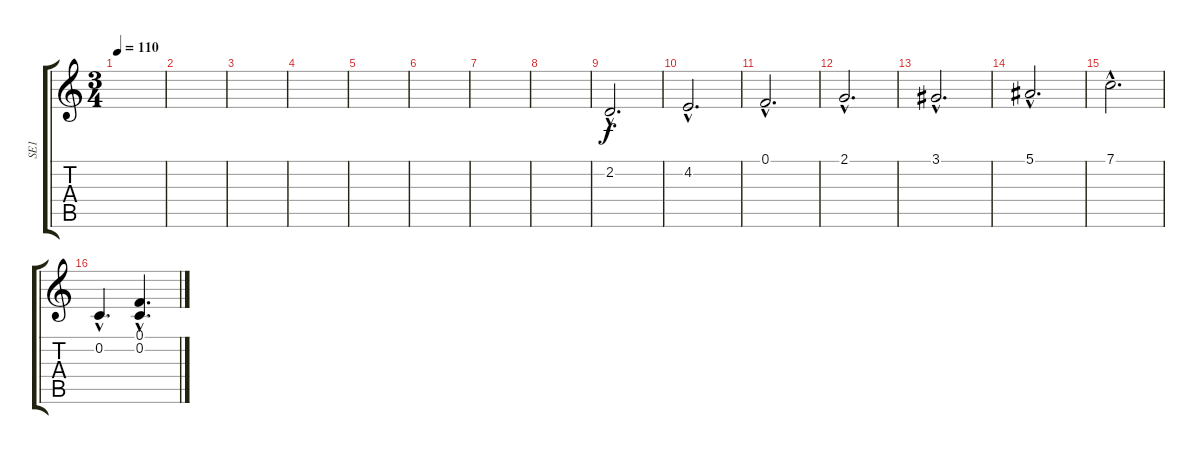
\track ("SE1" "SE1") {instrument stringensemble1}
\staff {score tabs}
\tuning (F4 C4 Ab3 Eb3 Bb2 F2) {hide}
\ts (3 4)
\tempo 110
\clef g2
\ks c
|
|
|
|
|
|
|
|
2.2{hac}.2{d} |
4.2{hac}.2{d} |
0.1{hac}.2{d} |
2.1{hac}.2{d} |
3.1{hac}.2{d} |
5.1{hac}.2{d} |
7.1{hac}.2{d} |
0.2{hac}.4{d} (0.1{hac} 0.2{hac}).4{d}
